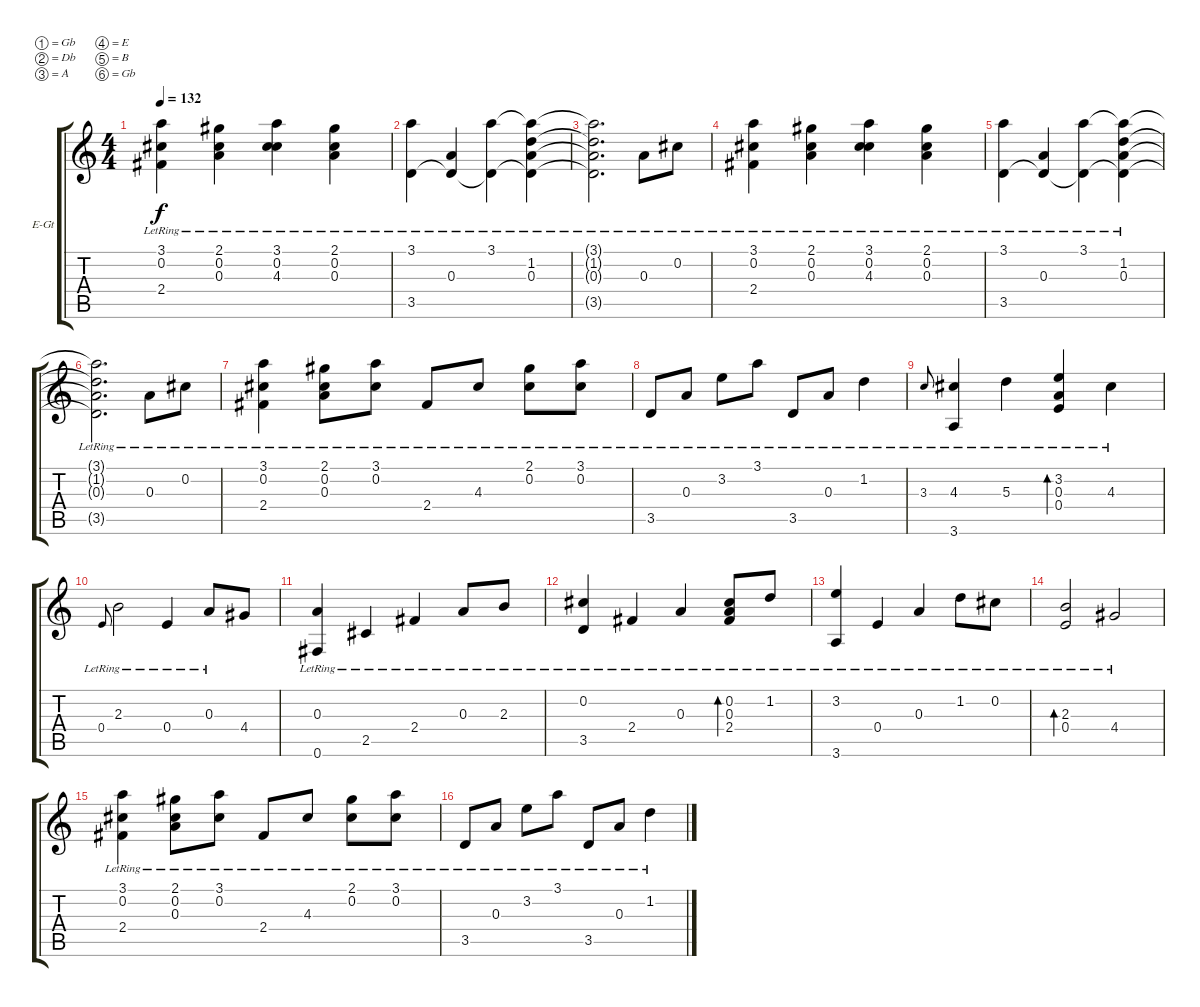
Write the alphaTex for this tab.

\defaultSystemsLayout 4
\bracketExtendMode groupsimilarinstruments
\firstSystemTrackNameOrientation horizontal
\otherSystemsTrackNameOrientation horizontal
\track ("Electric Guitar" "E-Gt") {instrument electricguitarclean}
\staff {score tabs}
\tuning (Gb4 Db4 A3 E3 B2 Gb2)
\ts (4 4)
\tempo 132
\clef g2
\ks c
(3.1{lr} 2.4{lr} 0.2{lr}).4{dy f instrument electricguitarclean} (2.1{lr} 0.3{lr} 0.2{lr}).4 (3.1{lr} 4.3{lr} 0.2{lr}).4 (2.1{lr} 0.3{lr} 0.2{lr}).4 |
(3.1{lr} 3.5{lr}).4 (0.3{lr} 3.5{lr t}).4 (3.1{lr} 3.5{lr t}).4 (1.2{lr} 0.3{lr} 3.1{lr t} 3.5{lr t}).4 |
(1.2{lr t} 0.3{lr t} 3.1{lr t} 3.5{lr t}).2{d} 0.3{lr}.8 0.2{lr}.8 |
(3.1{lr} 2.4{lr} 0.2{lr}).4 (2.1{lr} 0.3{lr} 0.2{lr}).4 (3.1{lr} 4.3{lr} 0.2{lr}).4 (2.1{lr} 0.3{lr} 0.2{lr}).4 |
(3.1{lr} 3.5{lr}).4 (0.3{lr} 3.5{lr t}).4 (3.1{lr} 3.5{lr t}).4 (1.2{lr} 0.3{lr} 3.5{lr t} 3.1{lr t}).4 |
(1.2{lr t} 0.3{lr t} 3.5{lr t} 3.1{lr t}).2{d} 0.3{lr}.8 0.2{lr}.8 |
(3.1{lr} 2.4{lr} 0.2{lr}).4 (2.1{lr} 0.3{lr} 0.2{lr}).8 (3.1{lr} 0.2{lr}).8 2.4{lr}.8 4.3{lr}.8 (2.1{lr} 0.2{lr}).8 (3.1{lr} 0.2{lr}).8 |
3.5{lr}.8 0.3{lr}.8 3.2{lr}.8 3.1{lr}.8 3.5{lr}.8 0.3{lr}.8 1.2{lr}.4 |
3.3{lr}.8{gr onbeat} (4.3{lr} 3.6{lr}).4 5.3{lr}.4 (3.2{lr} 0.3 0.4).4{bd 136} 4.3{lr}.4 |
0.4{lr}.8{gr onbeat} 2.3{lr}.2 0.4{lr}.4 0.3{lr}.8 4.4.8 |
(0.3{lr} 0.6{lr}).4 2.5{lr}.4 2.4{lr}.4 0.3{lr}.8 2.3{lr}.8 |
(3.5{lr} 0.2{lr}).4 2.4{lr}.4 0.3{lr}.4 (0.2{lr} 2.4{lr} 0.3{lr}).8{bd 130} 1.2{lr}.8 |
(3.2{lr} 3.6{lr}).4 0.4{lr}.4 0.3{lr}.4 1.2{lr}.8 0.2{lr}.8 |
(2.3{lr} 0.4{lr}).2{bd 240} 4.4{lr}.2 |
(3.1{lr} 2.4{lr} 0.2{lr}).4 (2.1{lr} 0.3{lr} 0.2{lr}).8 (3.1{lr} 0.2{lr}).8 2.4{lr}.8 4.3{lr}.8 (2.1{lr} 0.2{lr}).8 (3.1{lr} 0.2{lr}).8 |
3.5{lr}.8 0.3{lr}.8 3.2{lr}.8 3.1{lr}.8 3.5{lr}.8 0.3{lr}.8 1.2{lr}.4
